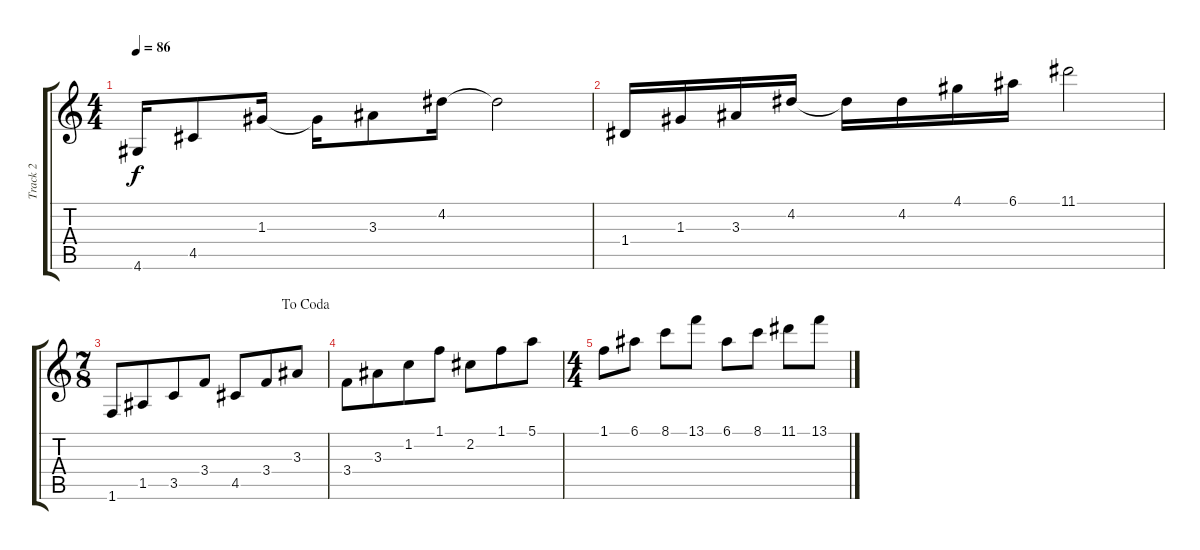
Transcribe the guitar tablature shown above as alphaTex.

\track ("Track 2" "Track 2") {instrument acousticbass}
\staff {score tabs}
\tuning (E4 B3 G3 D3 A2 E2) {hide}
\ts (4 4)
\tempo 86
\clef g2
\ks c
4.6.16{dy f} 4.5.8 1.3.16 1.3{t}.16 3.3.8 4.2.16 4.2{t}.2 |
1.4.16 1.3.16 3.3.16 4.2.16 4.2{t}.16 4.2.16 4.1.16 6.1.16 11.1.2 |
\ts (7 8)
\jump dacoda
1.6.8 1.5.8 3.5.8 3.4.8 4.5.8 3.4.8 3.3.8 |
3.4.8 3.3.8 1.2.8 1.1.8 2.2.8 1.1.8 5.1.8 |
\ts (4 4)
1.1.8 6.1.8 8.1.8 13.1.8 6.1.8 8.1.8 11.1.8 13.1.8
